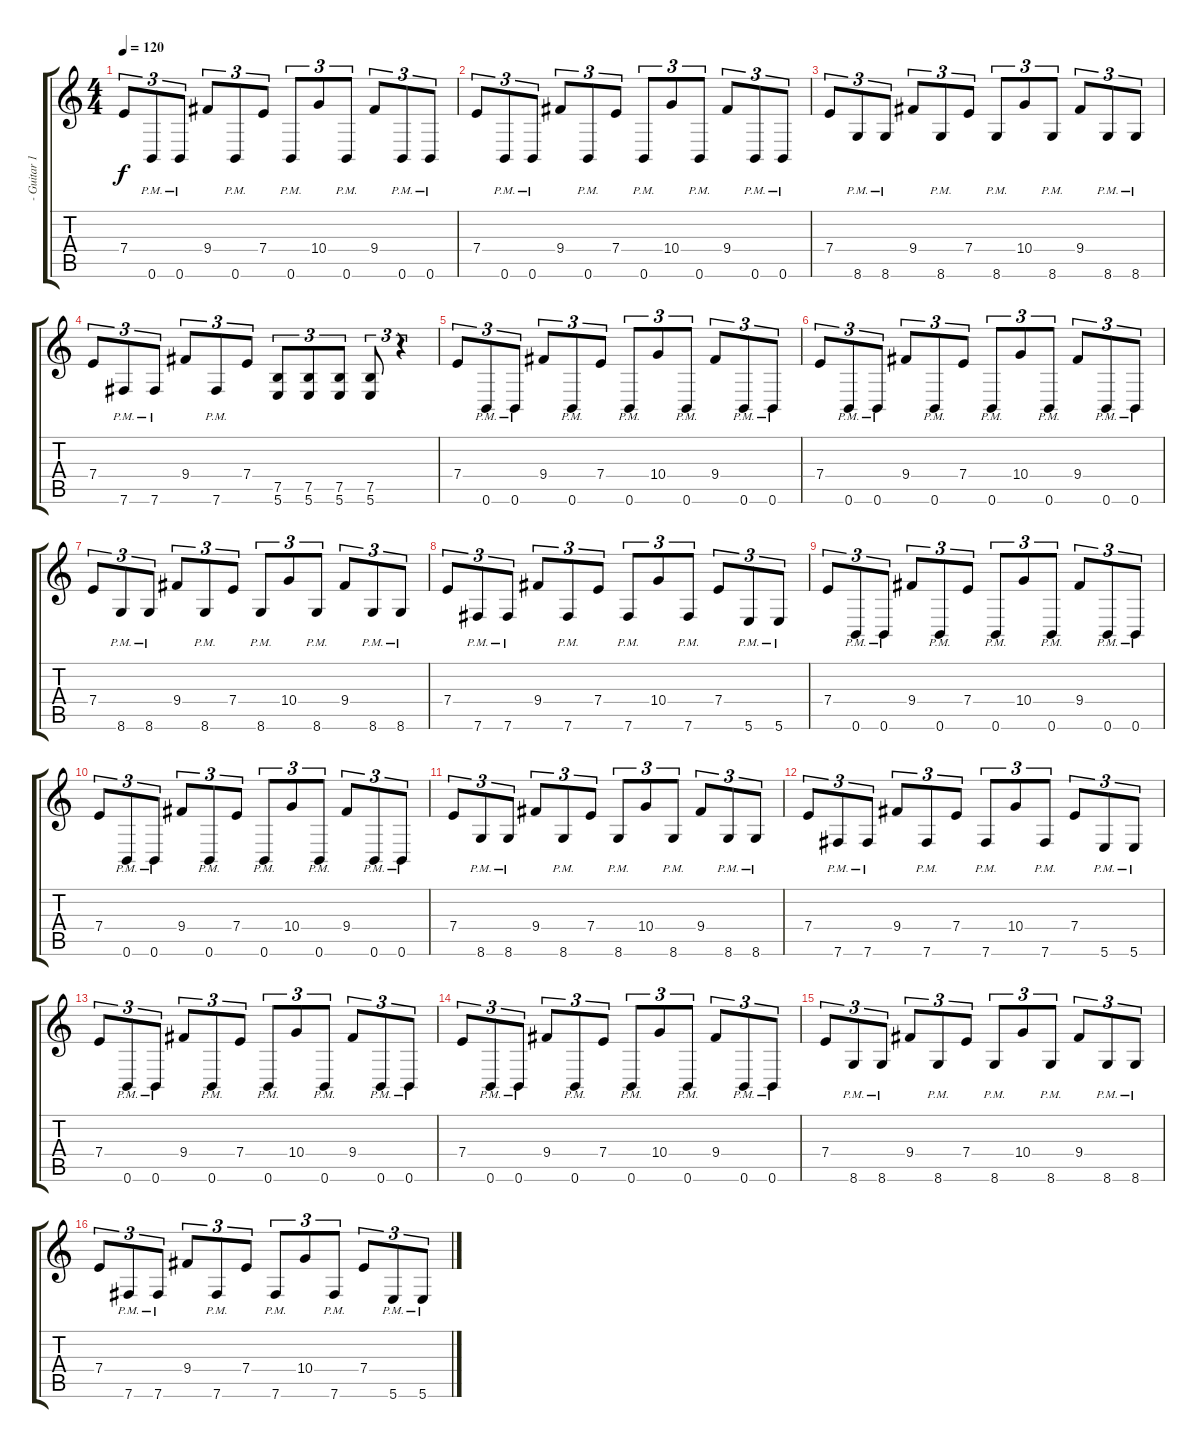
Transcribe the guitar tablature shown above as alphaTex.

\track ("- Guitar 1 -" "- Guitar 1") {instrument distortionguitar}
\staff {score tabs}
\tuning (B3 Gb3 D3 A2 E2 B1) {hide}
\ts (4 4)
\tempo 120
\clef g2
\ks c
7.4.8{tu (3 2) dy f instrument distortionguitar} 0.6{pm}.8{tu (3 2)} 0.6{pm}.8{tu (3 2)} 9.4.8{tu (3 2)} 0.6{pm}.8{tu (3 2)} 7.4.8{tu (3 2)} 0.6{pm}.8{tu (3 2)} 10.4.8{tu (3 2)} 0.6{pm}.8{tu (3 2)} 9.4.8{tu (3 2)} 0.6{pm}.8{tu (3 2)} 0.6{pm}.8{tu (3 2)} |
7.4.8{tu (3 2)} 0.6{pm}.8{tu (3 2)} 0.6{pm}.8{tu (3 2)} 9.4.8{tu (3 2)} 0.6{pm}.8{tu (3 2)} 7.4.8{tu (3 2)} 0.6{pm}.8{tu (3 2)} 10.4.8{tu (3 2)} 0.6{pm}.8{tu (3 2)} 9.4.8{tu (3 2)} 0.6{pm}.8{tu (3 2)} 0.6{pm}.8{tu (3 2)} |
7.4.8{tu (3 2)} 8.6{pm}.8{tu (3 2)} 8.6{pm}.8{tu (3 2)} 9.4.8{tu (3 2)} 8.6{pm}.8{tu (3 2)} 7.4.8{tu (3 2)} 8.6{pm}.8{tu (3 2)} 10.4.8{tu (3 2)} 8.6{pm}.8{tu (3 2)} 9.4.8{tu (3 2)} 8.6{pm}.8{tu (3 2)} 8.6{pm}.8{tu (3 2)} |
7.4.8{tu (3 2)} 7.6{pm}.8{tu (3 2)} 7.6{pm}.8{tu (3 2)} 9.4.8{tu (3 2)} 7.6{pm}.8{tu (3 2)} 7.4.8{tu (3 2)} (7.5 5.6).8{tu (3 2)} (7.5 5.6).8{tu (3 2)} (7.5 5.6).8{tu (3 2)} (7.5 5.6).8{tu (3 2)} r.4{tu (3 2)} |
7.4.8{tu (3 2)} 0.6{pm}.8{tu (3 2)} 0.6{pm}.8{tu (3 2)} 9.4.8{tu (3 2)} 0.6{pm}.8{tu (3 2)} 7.4.8{tu (3 2)} 0.6{pm}.8{tu (3 2)} 10.4.8{tu (3 2)} 0.6{pm}.8{tu (3 2)} 9.4.8{tu (3 2)} 0.6{pm}.8{tu (3 2)} 0.6{pm}.8{tu (3 2)} |
7.4.8{tu (3 2)} 0.6{pm}.8{tu (3 2)} 0.6{pm}.8{tu (3 2)} 9.4.8{tu (3 2)} 0.6{pm}.8{tu (3 2)} 7.4.8{tu (3 2)} 0.6{pm}.8{tu (3 2)} 10.4.8{tu (3 2)} 0.6{pm}.8{tu (3 2)} 9.4.8{tu (3 2)} 0.6{pm}.8{tu (3 2)} 0.6{pm}.8{tu (3 2)} |
7.4.8{tu (3 2)} 8.6{pm}.8{tu (3 2)} 8.6{pm}.8{tu (3 2)} 9.4.8{tu (3 2)} 8.6{pm}.8{tu (3 2)} 7.4.8{tu (3 2)} 8.6{pm}.8{tu (3 2)} 10.4.8{tu (3 2)} 8.6{pm}.8{tu (3 2)} 9.4.8{tu (3 2)} 8.6{pm}.8{tu (3 2)} 8.6{pm}.8{tu (3 2)} |
7.4.8{tu (3 2)} 7.6{pm}.8{tu (3 2)} 7.6{pm}.8{tu (3 2)} 9.4.8{tu (3 2)} 7.6{pm}.8{tu (3 2)} 7.4.8{tu (3 2)} 7.6{pm}.8{tu (3 2)} 10.4.8{tu (3 2)} 7.6{pm}.8{tu (3 2)} 7.4.8{tu (3 2)} 5.6{pm}.8{tu (3 2)} 5.6{pm}.8{tu (3 2)} |
7.4.8{tu (3 2)} 0.6{pm}.8{tu (3 2)} 0.6{pm}.8{tu (3 2)} 9.4.8{tu (3 2)} 0.6{pm}.8{tu (3 2)} 7.4.8{tu (3 2)} 0.6{pm}.8{tu (3 2)} 10.4.8{tu (3 2)} 0.6{pm}.8{tu (3 2)} 9.4.8{tu (3 2)} 0.6{pm}.8{tu (3 2)} 0.6{pm}.8{tu (3 2)} |
7.4.8{tu (3 2)} 0.6{pm}.8{tu (3 2)} 0.6{pm}.8{tu (3 2)} 9.4.8{tu (3 2)} 0.6{pm}.8{tu (3 2)} 7.4.8{tu (3 2)} 0.6{pm}.8{tu (3 2)} 10.4.8{tu (3 2)} 0.6{pm}.8{tu (3 2)} 9.4.8{tu (3 2)} 0.6{pm}.8{tu (3 2)} 0.6{pm}.8{tu (3 2)} |
7.4.8{tu (3 2)} 8.6{pm}.8{tu (3 2)} 8.6{pm}.8{tu (3 2)} 9.4.8{tu (3 2)} 8.6{pm}.8{tu (3 2)} 7.4.8{tu (3 2)} 8.6{pm}.8{tu (3 2)} 10.4.8{tu (3 2)} 8.6{pm}.8{tu (3 2)} 9.4.8{tu (3 2)} 8.6{pm}.8{tu (3 2)} 8.6{pm}.8{tu (3 2)} |
7.4.8{tu (3 2)} 7.6{pm}.8{tu (3 2)} 7.6{pm}.8{tu (3 2)} 9.4.8{tu (3 2)} 7.6{pm}.8{tu (3 2)} 7.4.8{tu (3 2)} 7.6{pm}.8{tu (3 2)} 10.4.8{tu (3 2)} 7.6{pm}.8{tu (3 2)} 7.4.8{tu (3 2)} 5.6{pm}.8{tu (3 2)} 5.6{pm}.8{tu (3 2)} |
7.4.8{tu (3 2)} 0.6{pm}.8{tu (3 2)} 0.6{pm}.8{tu (3 2)} 9.4.8{tu (3 2)} 0.6{pm}.8{tu (3 2)} 7.4.8{tu (3 2)} 0.6{pm}.8{tu (3 2)} 10.4.8{tu (3 2)} 0.6{pm}.8{tu (3 2)} 9.4.8{tu (3 2)} 0.6{pm}.8{tu (3 2)} 0.6{pm}.8{tu (3 2)} |
7.4.8{tu (3 2)} 0.6{pm}.8{tu (3 2)} 0.6{pm}.8{tu (3 2)} 9.4.8{tu (3 2)} 0.6{pm}.8{tu (3 2)} 7.4.8{tu (3 2)} 0.6{pm}.8{tu (3 2)} 10.4.8{tu (3 2)} 0.6{pm}.8{tu (3 2)} 9.4.8{tu (3 2)} 0.6{pm}.8{tu (3 2)} 0.6{pm}.8{tu (3 2)} |
7.4.8{tu (3 2)} 8.6{pm}.8{tu (3 2)} 8.6{pm}.8{tu (3 2)} 9.4.8{tu (3 2)} 8.6{pm}.8{tu (3 2)} 7.4.8{tu (3 2)} 8.6{pm}.8{tu (3 2)} 10.4.8{tu (3 2)} 8.6{pm}.8{tu (3 2)} 9.4.8{tu (3 2)} 8.6{pm}.8{tu (3 2)} 8.6{pm}.8{tu (3 2)} |
7.4.8{tu (3 2)} 7.6{pm}.8{tu (3 2)} 7.6{pm}.8{tu (3 2)} 9.4.8{tu (3 2)} 7.6{pm}.8{tu (3 2)} 7.4.8{tu (3 2)} 7.6{pm}.8{tu (3 2)} 10.4.8{tu (3 2)} 7.6{pm}.8{tu (3 2)} 7.4.8{tu (3 2)} 5.6{pm}.8{tu (3 2)} 5.6{pm}.8{tu (3 2)}
